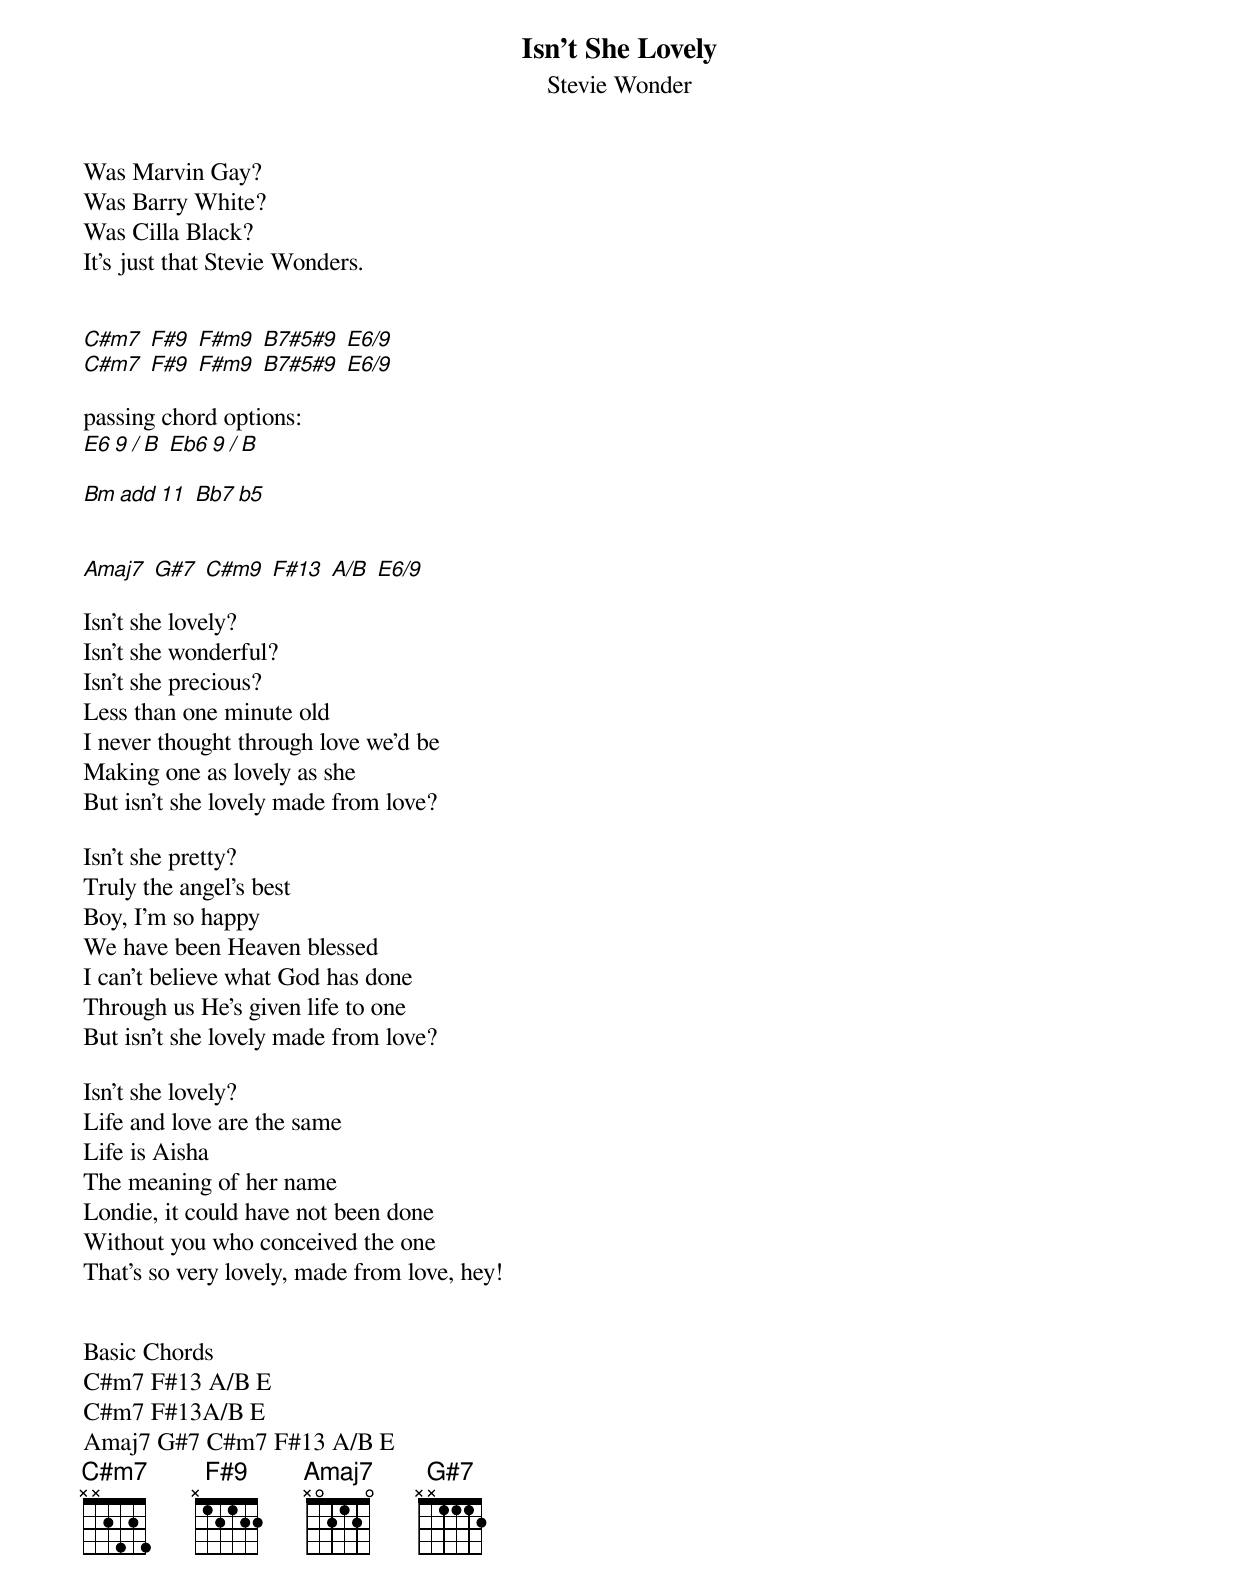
{title:Isn't She Lovely}
{subtitle:Stevie Wonder}
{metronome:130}

Was Marvin Gay?
Was Barry White?
Was Cilla Black?
It's just that Stevie Wonders.


[C#m7] [F#9] [F#m9] [B7#5#9] [E6/9]
[C#m7] [F#9] [F#m9] [B7#5#9] [E6/9]

passing chord options:
[E6 9 / B] [Eb6 9 / B]

[Bm add 11] [Bb7 b5]


[Amaj7] [G#7] [C#m9] [F#13] [A/B] [E6/9]

Isn't she lovely?
Isn't she wonderful?
Isn't she precious?
Less than one minute old
I never thought through love we'd be
Making one as lovely as she
But isn't she lovely made from love?

Isn't she pretty?
Truly the angel's best
Boy, I'm so happy
We have been Heaven blessed
I can't believe what God has done
Through us He's given life to one
But isn't she lovely made from love?

Isn't she lovely?
Life and love are the same
Life is Aisha
The meaning of her name
Londie, it could have not been done
Without you who conceived the one
That's so very lovely, made from love, hey!


Basic Chords
C#m7 F#13 A/B E
C#m7 F#13A/B E
Amaj7 G#7 C#m7 F#13 A/B E
